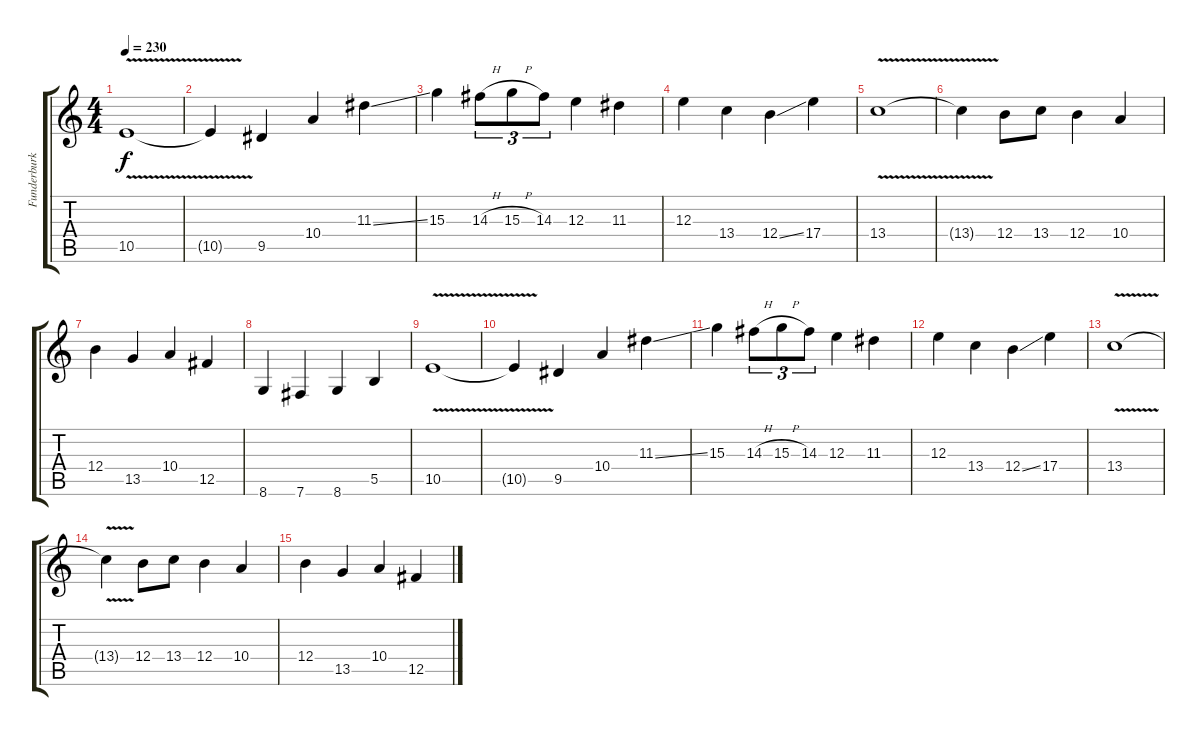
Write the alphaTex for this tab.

\track ("Funderburk Rhythm" "Funderburk") {instrument overdrivenguitar}
\staff {score tabs}
\tuning (Db4 Ab3 E3 B2 Gb2 B1) {hide}
\ts (4 4)
\tempo 230
\clef g2
\ks c
10.5{v}.1{dy f} |
10.5{t}.4 9.5.4 10.4.4 11.3{ss}.4 |
15.3.4 14.3{h}.8{tu (3 2)} 15.3{h}.8{tu (3 2)} 14.3.8{tu (3 2)} 12.3.4 11.3.4 |
12.3.4 13.4.4 12.4{ss}.4 17.4.4 |
13.4{v}.1 |
13.4{t}.4 12.4.8 13.4.8 12.4.4 10.4.4 |
12.4.4 13.5.4 10.4.4 12.5.4 |
8.6.4 7.6.4 8.6.4 5.5.4 |
10.5{v}.1 |
10.5{t}.4 9.5.4 10.4.4 11.3{ss}.4 |
15.3.4 14.3{h}.8{tu (3 2)} 15.3{h}.8{tu (3 2)} 14.3.8{tu (3 2)} 12.3.4 11.3.4 |
12.3.4 13.4.4 12.4{ss}.4 17.4.4 |
13.4{v}.1 |
13.4{t}.4 12.4.8 13.4.8 12.4.4 10.4.4 |
12.4.4 13.5.4 10.4.4 12.5.4
